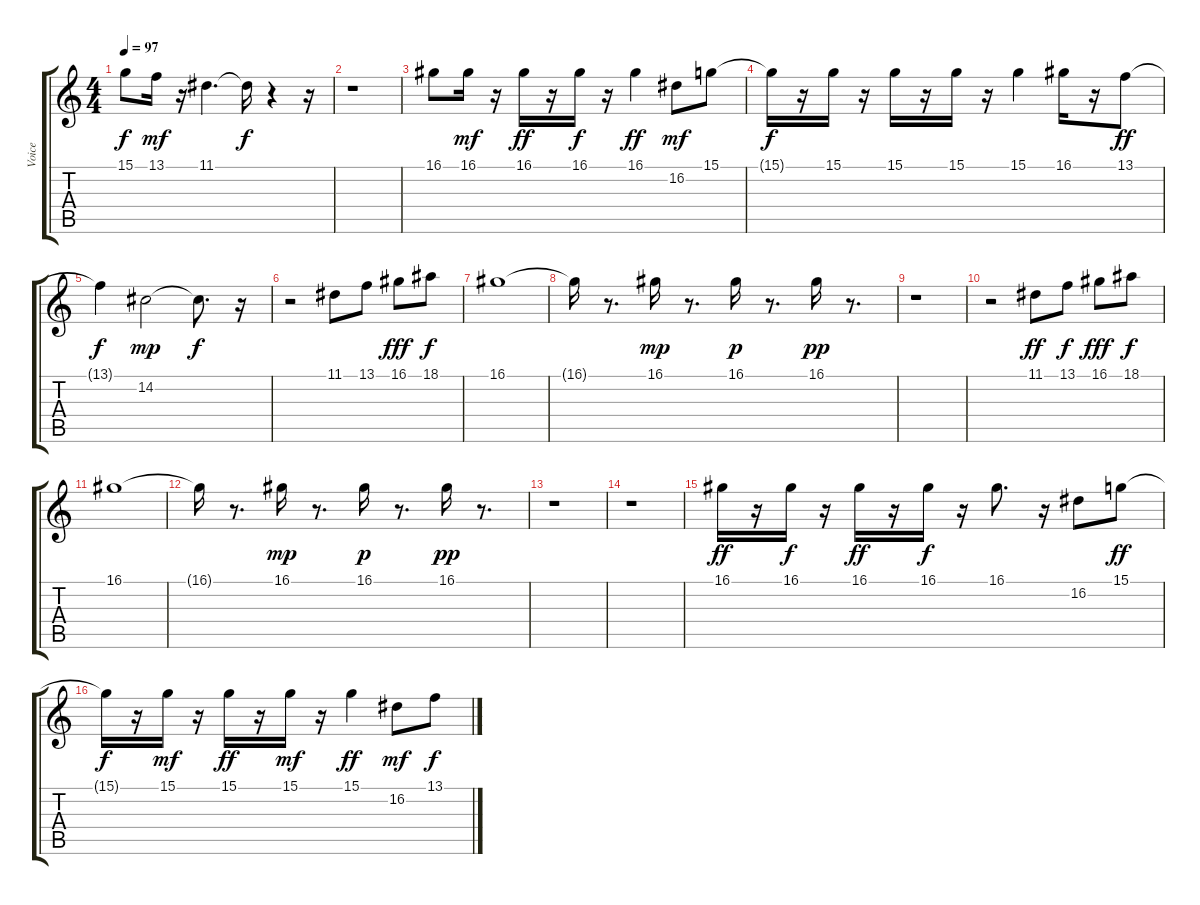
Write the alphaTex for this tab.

\track ("Voice" "Voice") {instrument flute}
\staff {score tabs}
\tuning (E4 B3 G3 D3 A2 E2) {hide}
\ts (4 4)
\tempo 97
\clef g2
\ks c
15.1{t}.8{dy f} 13.1.16{dy mf} r.16 11.1.4{d} 11.1{t}.16{dy f} r.4 r.16 |
r.1 |
16.1.8 16.1.16{dy mf} r.16 16.1.16{dy ff} r.16 16.1.16{dy f} r.16 16.1.4{dy ff} 16.2.8{dy mf} 15.1.8 |
15.1{t}.16{dy f} r.16 15.1.16 r.16 15.1.16 r.16 15.1.16 r.16 15.1.4 16.1.16 r.16 13.1.8{dy ff} |
13.1{t}.4{dy f} 14.2.2{dy mp} 14.2{t}.8{d dy f} r.16 |
r.2 11.1.8 13.1.8 16.1.8{dy fff} 18.1.8{dy f} |
16.1.1 |
16.1{t}.16 r.8{d} 16.1.16{dy mp} r.8{d} 16.1.16{dy p} r.8{d} 16.1.16{dy pp} r.8{d} |
r.1 |
r.2 11.1.8{dy ff} 13.1.8{dy f} 16.1.8{dy fff} 18.1.8{dy f} |
16.1.1 |
16.1{t}.16 r.8{d} 16.1.16{dy mp} r.8{d} 16.1.16{dy p} r.8{d} 16.1.16{dy pp} r.8{d} |
r.1 |
r.1 |
16.1.16{dy ff} r.16 16.1.16{dy f} r.16 16.1.16{dy ff} r.16 16.1.16{dy f} r.16 16.1.8{d} r.16 16.2.8 15.1.8{dy ff} |
15.1{t}.16{dy f} r.16 15.1.16{dy mf} r.16 15.1.16{dy ff} r.16 15.1.16{dy mf} r.16 15.1.4{dy ff} 16.2.8{dy mf} 13.1.8{dy f}
